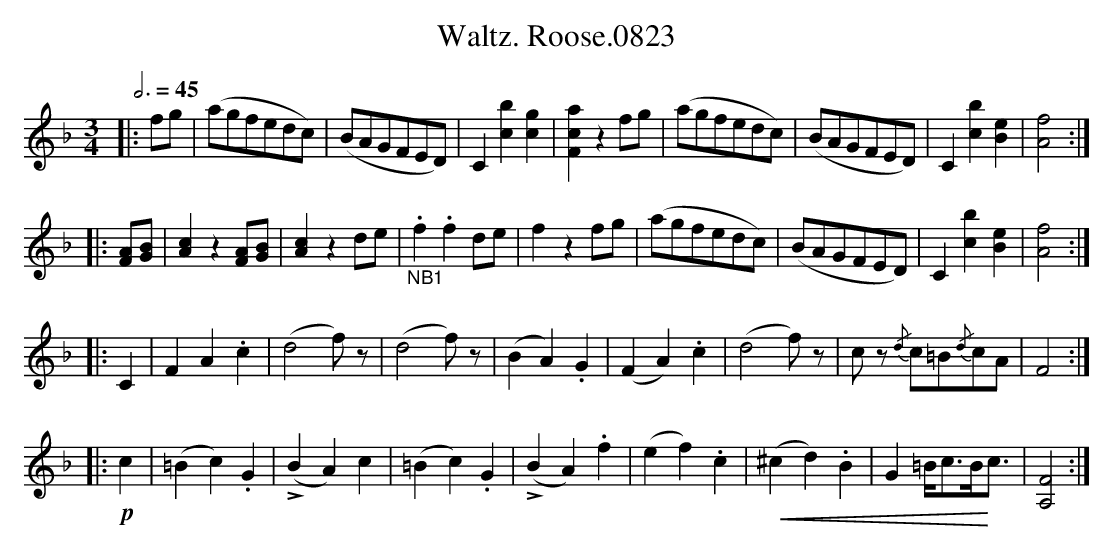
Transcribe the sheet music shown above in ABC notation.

X:1
T:Waltz. Roose.0823
M:3/4
Q:3/4=45
L:1/8
K:F % F major ending on III (definitely not A phrygian!)
|: fg | (agfedc) | (BAGFED) | C2 [cb]2 [cg]2 | [Fca]2 z2 fg | \\
(agfedc) | (BAGFED) | C2 [cb]2 [Be]2 | [Af]4 :|
|: [FA][GB] | [Ac]2 z2 [FA][GB] | [Ac]2 z2 de | "_NB1".f2 .f2 de | \\
f2 z2 fg | (agfedc) | (BAGFED) | C2 [cb]2 [Be]2 | [Af]4 :|
|: C2 | F2 A2 .c2 | (d4f) z | (d4f) z | (B2A2) .G2 | \\
(F2 A2) .c2 | (d4f) z | cz {/d}c=B{/d}cA | F4 :|
|: !p!c2 | (=B2 c2) .G2 | (!accent!B2 A2) c2 | (=B2 c2) .G2 | (!accent!B2 A2) .f2 | \\
(e2 f2) .c2 | (!crescendo(!^c2 d2) .B2 | G2 =B<cB<!crescendo)!c | [A,F]4 :|
